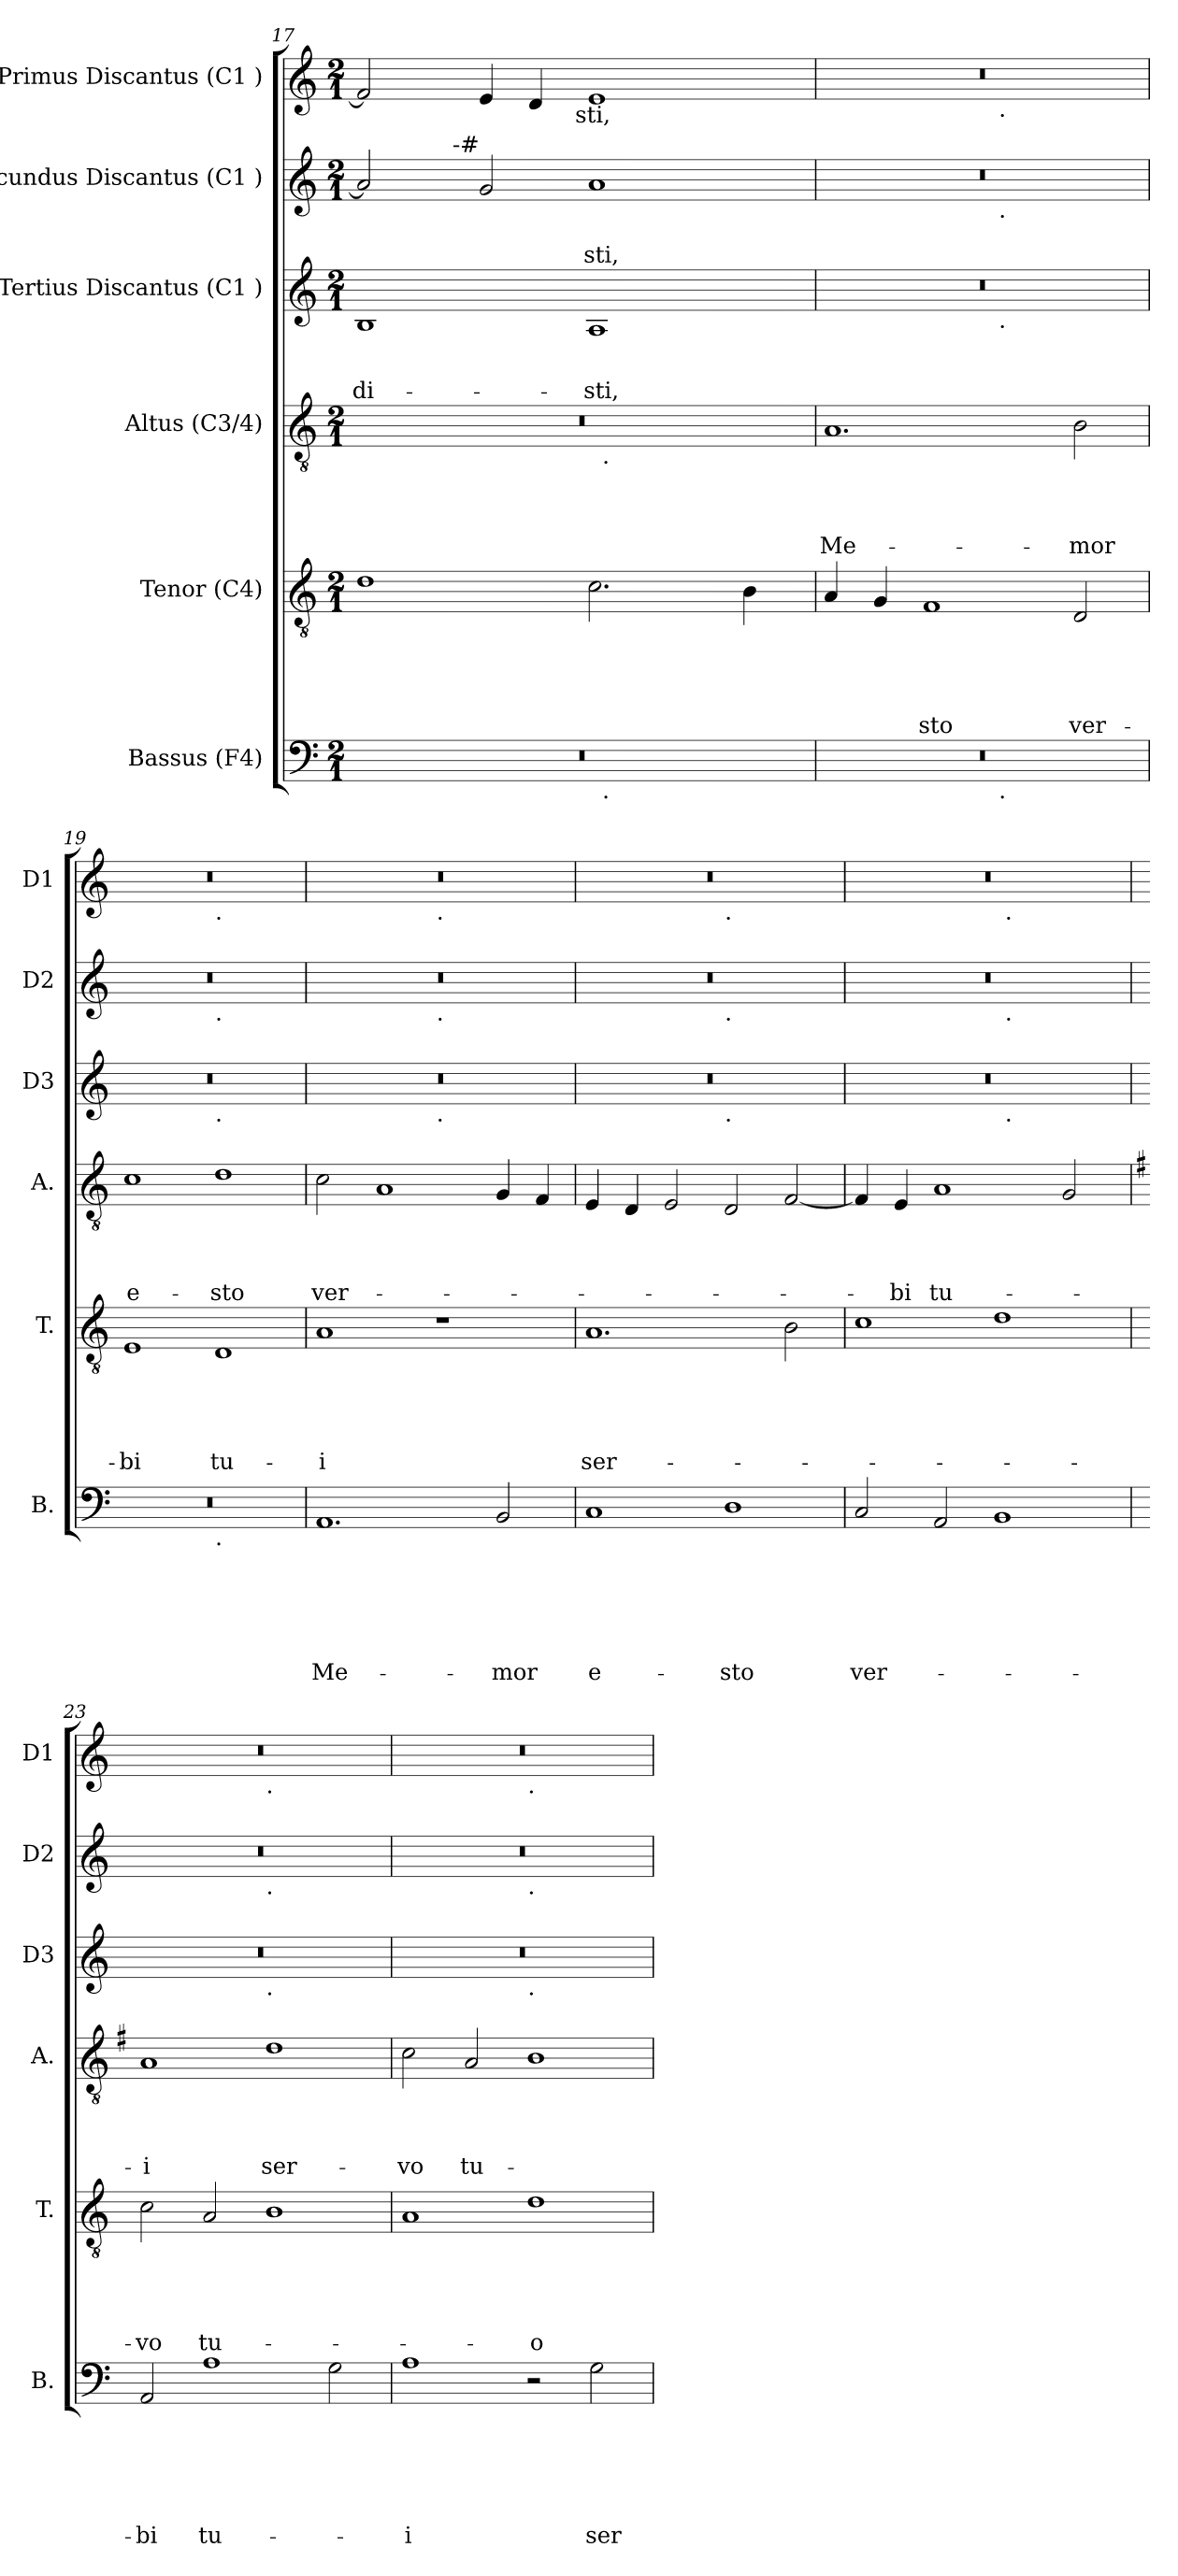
**kern	**text	**text	**text	**text	**text	**text	**kern	**text	**text	**text	**text	**text	**kern	**text	**text	**text	**text	**kern	**text	**text	**text	**kern	**text	**text	**kern
*part6	*part6	*part6	*part6	*part6	*part6	*part6	*part5	*part5	*part5	*part5	*part5	*part5	*part4	*part4	*part4	*part4	*part4	*part3	*part3	*part3	*part3	*part2	*part2	*part2	*part1
*staff6	*staff6	*staff6	*staff6	*staff6	*staff6	*staff6	*staff5	*staff5	*staff5	*staff5	*staff5	*staff5	*staff4	*staff4	*staff4	*staff4	*staff4	*staff3	*staff3	*staff3	*staff3	*staff2	*staff2	*staff2	*staff1
*I"Bassus (F4)	*	*	*	*	*	*	*I"Tenor (C4)	*	*	*	*	*	*I"Altus (C3/4)	*	*	*	*	*I"Tertius Discantus (C1 )	*	*	*	*I"Secundus Discantus (C1 )	*	*	*I"Primus Discantus (C1 )
*I'B.	*	*	*	*	*	*	*I'T.	*	*	*	*	*	*I'A.	*	*	*	*	*I'D3	*	*	*	*I'D2	*	*	*I'D1
!!LO:PB:g=z
*clefF4	*	*	*	*	*	*	*clefGv2	*	*	*	*	*	*clefGv2	*	*	*	*	*clefG2	*	*	*	*clefG2	*	*	*clefG2
*k[]	*	*	*	*	*	*	*k[]	*	*	*	*	*	*k[]	*	*	*	*	*k[]	*	*	*	*k[]	*	*	*k[]
*C:	*	*	*	*	*	*	*C:	*	*	*	*	*	*C:	*	*	*	*	*C:	*	*	*	*C:	*	*	*C:
*M2/1	*	*	*	*	*	*	*M2/1	*	*	*	*	*	*M2/1	*	*	*	*	*M2/1	*	*	*	*M2/1	*	*	*M2/1
=17	=17	=17	=17	=17	=17	=17	=17	=17	=17	=17	=17	=17	=17	=17	=17	=17	=17	=17	=17	=17	=17	=17	=17	=17	=17
!	!	!	!	!	!	!	!	!	!	!	!	!	!	!	!	!	!	!	!	!	!LO:LY:b	!	!	!	!
*^	*	*	*	*	*	*	*	*	*	*	*	*	*^	*	*	*	*	*	*	*	*	*^	*	*	*^
0r	1ryy	.	.	.	.	.	.	1d	.	.	.	.	.	0r	1ryy	.	.	.	.	1B	.	.	-di-	2a/]	4ryy	.	.	2f/]	2ryy
.	.	.	.	.	.	.	.	.	.	.	.	.	.	.	.	.	.	.	.	.	.	.	.	.	8ryy	.	.	.	.
.	.	.	.	.	.	.	.	.	.	.	.	.	.	.	.	.	.	.	.	.	.	.	.	.	32ryy	.	.	.	.
!	!	!	!	!	!	!	!	!	!	!	!	!	!	!	!	!	!	!	!	!	!	!	!	!	!LO:TX:a:t=-#	!	!	!	!
.	.	.	.	.	.	.	.	.	.	.	.	.	.	.	.	.	.	.	.	.	.	.	.	.	1ryy	.	.	.	.
.	.	.	.	.	.	.	.	.	.	.	.	.	.	.	.	.	.	.	.	.	.	.	.	2g/	.	.	.	4e/	4...ryy
.	.	.	.	.	.	.	.	.	.	.	.	.	.	.	.	.	.	.	.	.	.	.	.	.	.	.	.	4d/	.
!	!	!	!	!	!	!	!	!	!	!	!	!	!	!	!	!	!	!	!	!	!	!	!	!	!	!	!	!	!LO:TX:b:t=sti,
.	.	.	.	.	.	.	.	.	.	.	.	.	.	.	.	.	.	.	.	.	.	.	.	.	.	.	.	.	1ryy
!	!	!	!	!	!	!	!	!	!	!	!	!	!	!	!	!	!	!	!	!	!	!	!LO:LY:b	!	!	!	!LO:LY:b	!	!
.	32ryy	.	.	.	.	.	.	2.c\	.	.	.	.	.	.	32ryy	.	.	.	.	1A	.	.	-sti,	1a	.	.	-sti,	1e	.
!	!	!	!	!	!	!	!	!	!	!	!	!	!	!	!LO:TX:b:t=.	!	!	!	!	!	!	!	!	!	!	!	!	!	!
!	!LO:TX:b:t=.	!	!	!	!	!	!	!	!	!	!	!	!	!	!	!	!	!	!	!	!	!	!	!	!	!	!	!	!
.	2ryy	.	.	.	.	.	.	.	.	.	.	.	.	.	2ryy	.	.	.	.	.	.	.	.	.	.	.	.	.	.
.	.	.	.	.	.	.	.	.	.	.	.	.	.	.	.	.	.	.	.	.	.	.	.	.	2ryy	.	.	.	.
.	4...ryy	.	.	.	.	.	.	.	.	.	.	.	.	.	4...ryy	.	.	.	.	.	.	.	.	.	.	.	.	.	.
.	.	.	.	.	.	.	.	4B\	.	.	.	.	.	.	.	.	.	.	.	.	.	.	.	.	.	.	.	.	.
.	.	.	.	.	.	.	.	.	.	.	.	.	.	.	.	.	.	.	.	.	.	.	.	.	16.ryy	.	.	.	.
.	.	.	.	.	.	.	.	.	.	.	.	.	.	.	.	.	.	.	.	.	.	.	.	.	.	.	.	.	32ryy
=18	=18	=18	=18	=18	=18	=18	=18	=18	=18	=18	=18	=18	=18	=18	=18	=18	=18	=18	=18	=18	=18	=18	=18	=18	=18	=18	=18	=18	=18
!	!	!	!	!	!	!	!	!	!	!	!	!	!	!	!	!	!	!	!LO:LY:b	!	!	!	!	!	!	!	!	!	!
*	*	*	*	*	*	*	*	*	*	*	*	*	*	*v	*v	*	*	*	*	*^	*	*	*	*	*	*	*	*	*
0r	1ryy	.	.	.	.	.	.	4A/	.	.	.	.	.	1.A	.	.	.	Me-	0r	1ryy	.	.	.	0r	1ryy	.	.	0r	1ryy
.	.	.	.	.	.	.	.	4G/	.	.	.	.	.	.	.	.	.	.	.	.	.	.	.	.	.	.	.	.	.
!	!	!	!	!	!	!	!	!	!	!	!	!	!LO:LY:b	!	!	!	!	!	!	!	!	!	!	!	!	!	!	!	!
.	.	.	.	.	.	.	.	1F	.	.	.	.	-sto	.	.	.	.	.	.	.	.	.	.	.	.	.	.	.	.
!	!	!	!	!	!	!	!	!	!	!	!	!	!	!	!	!	!	!	!	!	!	!	!	!	!	!	!	!	!LO:TX:b:t=.
!	!	!	!	!	!	!	!	!	!	!	!	!	!	!	!	!	!	!	!	!	!	!	!	!	!LO:TX:b:t=.	!	!	!	!
!	!	!	!	!	!	!	!	!	!	!	!	!	!	!	!	!	!	!	!	!LO:TX:b:t=.	!	!	!	!	!	!	!	!	!
!	!LO:TX:b:t=.	!	!	!	!	!	!	!	!	!	!	!	!	!	!	!	!	!	!	!	!	!	!	!	!	!	!	!	!
.	1ryy	.	.	.	.	.	.	.	.	.	.	.	.	.	.	.	.	.	.	1ryy	.	.	.	.	1ryy	.	.	.	1ryy
!	!	!	!	!	!	!	!	!	!	!	!	!	!LO:LY:b	!	!	!	!	!LO:LY:b	!	!	!	!	!	!	!	!	!	!	!
.	.	.	.	.	.	.	.	2D/	.	.	.	.	ver-	2B\	.	.	.	-mor	.	.	.	.	.	.	.	.	.	.	.
=19	=19	=19	=19	=19	=19	=19	=19	=19	=19	=19	=19	=19	=19	=19	=19	=19	=19	=19	=19	=19	=19	=19	=19	=19	=19	=19	=19	=19	=19
!	!	!	!	!	!	!	!	!	!	!	!	!	!LO:LY:b	!	!	!	!	!LO:LY:b:rj	!	!	!	!	!	!	!	!	!	!	!
0r	1ryy	.	.	.	.	.	.	1E	.	.	.	.	-bi	1c	.	.	.	e-	0r	1ryy	.	.	.	0r	1ryy	.	.	0r	1ryy
!	!	!	!	!	!	!	!	!	!	!	!	!	!	!	!	!	!	!	!	!	!	!	!	!	!	!	!	!	!LO:TX:b:t=.
!	!	!	!	!	!	!	!	!	!	!	!	!	!	!	!	!	!	!	!	!	!	!	!	!	!LO:TX:b:t=.	!	!	!	!
!	!	!	!	!	!	!	!	!	!	!	!	!	!	!	!	!	!	!	!	!LO:TX:b:t=.	!	!	!	!	!	!	!	!	!
!	!LO:TX:b:t=.	!	!	!	!	!	!	!	!	!	!	!	!	!	!	!	!	!	!	!	!	!	!	!	!	!	!	!	!
!	!	!	!	!	!	!	!	!	!	!	!	!	!LO:LY:b	!	!	!	!	!LO:LY:b	!	!	!	!	!	!	!	!	!	!	!
.	1ryy	.	.	.	.	.	.	1D	.	.	.	.	tu-	1d	.	.	.	-sto	.	1ryy	.	.	.	.	1ryy	.	.	.	1ryy
=20	=20	=20	=20	=20	=20	=20	=20	=20	=20	=20	=20	=20	=20	=20	=20	=20	=20	=20	=20	=20	=20	=20	=20	=20	=20	=20	=20	=20	=20
!	!	!	!	!	!	!	!LO:LY:b	!	!	!	!	!	!LO:LY:b:rj	!	!	!	!	!LO:LY:b	!	!	!	!	!	!	!	!	!	!	!
*v	*v	*	*	*	*	*	*	*	*	*	*	*	*	*	*	*	*	*	*	*	*	*	*	*	*	*	*	*	*
1.AA	.	.	.	.	.	Me-	1A	.	.	.	.	-i	2c\	.	.	.	ver-	0r	1ryy	.	.	.	0r	1ryy	.	.	0r	1ryy
.	.	.	.	.	.	.	.	.	.	.	.	.	1A	.	.	.	.	.	.	.	.	.	.	.	.	.	.	.
!	!	!	!	!	!	!	!	!	!	!	!	!	!	!	!	!	!	!	!	!	!	!	!	!	!	!	!	!LO:TX:b:t=.
!	!	!	!	!	!	!	!	!	!	!	!	!	!	!	!	!	!	!	!	!	!	!	!	!LO:TX:b:t=.	!	!	!	!
!	!	!	!	!	!	!	!	!	!	!	!	!	!	!	!	!	!	!	!LO:TX:b:t=.	!	!	!	!	!	!	!	!	!
.	.	.	.	.	.	.	1r	.	.	.	.	.	.	.	.	.	.	.	1ryy	.	.	.	.	1ryy	.	.	.	1ryy
!	!	!	!	!	!	!LO:LY:b	!	!	!	!	!	!	!	!	!	!	!	!	!	!	!	!	!	!	!	!	!	!
2BB/	.	.	.	.	.	-mor	.	.	.	.	.	.	4G/	.	.	.	.	.	.	.	.	.	.	.	.	.	.	.
.	.	.	.	.	.	.	.	.	.	.	.	.	4F/	.	.	.	.	.	.	.	.	.	.	.	.	.	.	.
=21	=21	=21	=21	=21	=21	=21	=21	=21	=21	=21	=21	=21	=21	=21	=21	=21	=21	=21	=21	=21	=21	=21	=21	=21	=21	=21	=21	=21
!	!	!	!	!	!	!LO:LY:b:rj	!	!	!	!	!	!LO:LY:b	!	!	!	!	!	!	!	!	!	!	!	!	!	!	!	!
1C	.	.	.	.	.	e-	1.A	.	.	.	.	ser-	4E/	.	.	.	.	0r	1ryy	.	.	.	0r	1ryy	.	.	0r	1ryy
.	.	.	.	.	.	.	.	.	.	.	.	.	4D/	.	.	.	.	.	.	.	.	.	.	.	.	.	.	.
.	.	.	.	.	.	.	.	.	.	.	.	.	2E/	.	.	.	.	.	.	.	.	.	.	.	.	.	.	.
!	!	!	!	!	!	!	!	!	!	!	!	!	!	!	!	!	!	!	!	!	!	!	!	!	!	!	!	!LO:TX:b:t=.
!	!	!	!	!	!	!	!	!	!	!	!	!	!	!	!	!	!	!	!	!	!	!	!	!LO:TX:b:t=.	!	!	!	!
!	!	!	!	!	!	!	!	!	!	!	!	!	!	!	!	!	!	!	!LO:TX:b:t=.	!	!	!	!	!	!	!	!	!
!	!	!	!	!	!	!LO:LY:b	!	!	!	!	!	!	!	!	!	!	!	!	!	!	!	!	!	!	!	!	!	!
1D	.	.	.	.	.	-sto	.	.	.	.	.	.	2D/	.	.	.	.	.	1ryy	.	.	.	.	1ryy	.	.	.	1ryy
.	.	.	.	.	.	.	2B\	.	.	.	.	.	[<2F/	.	.	.	.	.	.	.	.	.	.	.	.	.	.	.
!!LO:LB:g=z	!!
=22	=22	=22	=22	=22	=22	=22	=22	=22	=22	=22	=22	=22	=22	=22	=22	=22	=22	=22	=22	=22	=22	=22	=22	=22	=22	=22	=22	=22
!	!	!	!	!	!	!LO:LY:b	!	!	!	!	!	!	!	!	!	!	!	!	!	!	!	!	!	!	!	!	!	!
2C/	.	.	.	.	.	ver-	1c	.	.	.	.	.	4F/]	.	.	.	.	0r	1ryy	.	.	.	0r	1ryy	.	.	0r	1ryy
!	!	!	!	!	!	!	!	!	!	!	!	!	!	!	!	!	!LO:LY:b	!	!	!	!	!	!	!	!	!	!	!
.	.	.	.	.	.	.	.	.	.	.	.	.	4E/	.	.	.	-bi	.	.	.	.	.	.	.	.	.	.	.
!	!	!	!	!	!	!	!	!	!	!	!	!	!	!	!	!	!LO:LY:b	!	!	!	!	!	!	!	!	!	!	!
2AA/	.	.	.	.	.	.	.	.	.	.	.	.	1A	.	.	.	tu-	.	.	.	.	.	.	.	.	.	.	.
1BB	.	.	.	.	.	.	1d	.	.	.	.	.	.	.	.	.	.	.	32ryy	.	.	.	.	32ryy	.	.	.	32ryy
!	!	!	!	!	!	!	!	!	!	!	!	!	!	!	!	!	!	!	!	!	!	!	!	!	!	!	!	!LO:TX:b:t=.
!	!	!	!	!	!	!	!	!	!	!	!	!	!	!	!	!	!	!	!	!	!	!	!	!LO:TX:b:t=.	!	!	!	!
!	!	!	!	!	!	!	!	!	!	!	!	!	!	!	!	!	!	!	!LO:TX:b:t=.	!	!	!	!	!	!	!	!	!
.	.	.	.	.	.	.	.	.	.	.	.	.	.	.	.	.	.	.	2ryy	.	.	.	.	2ryy	.	.	.	2ryy
.	.	.	.	.	.	.	.	.	.	.	.	.	2G/	.	.	.	.	.	.	.	.	.	.	.	.	.	.	.
.	.	.	.	.	.	.	.	.	.	.	.	.	.	.	.	.	.	.	4...ryy	.	.	.	.	4...ryy	.	.	.	4...ryy
=23	=23	=23	=23	=23	=23	=23	=23	=23	=23	=23	=23	=23	=23	=23	=23	=23	=23	=23	=23	=23	=23	=23	=23	=23	=23	=23	=23	=23
*	*	*	*	*	*	*	*	*	*	*	*	*	*k[f#]	*	*	*	*	*	*	*	*	*	*	*	*	*	*	*
*	*	*	*	*	*	*	*	*	*	*	*	*	*G:	*	*	*	*	*	*	*	*	*	*	*	*	*	*	*
!	!	!	!	!	!	!LO:LY:b	!	!	!	!	!	!LO:LY:b	!	!	!	!	!LO:LY:b:rj	!	!	!	!	!	!	!	!	!	!	!
2AA/	.	.	.	.	.	-bi	2c\	.	.	.	.	-vo	1A	.	.	.	-i	0r	1ryy	.	.	.	0r	1ryy	.	.	0r	1ryy
!	!	!	!	!	!	!LO:LY:b	!	!	!	!	!	!LO:LY:b	!	!	!	!	!	!	!	!	!	!	!	!	!	!	!	!
1A	.	.	.	.	.	tu-	2A/	.	.	.	.	tu-	.	.	.	.	.	.	.	.	.	.	.	.	.	.	.	.
!	!	!	!	!	!	!	!	!	!	!	!	!	!	!	!	!	!	!	!	!	!	!	!	!	!	!	!	!LO:TX:b:t=.
!	!	!	!	!	!	!	!	!	!	!	!	!	!	!	!	!	!	!	!	!	!	!	!	!LO:TX:b:t=.	!	!	!	!
!	!	!	!	!	!	!	!	!	!	!	!	!	!	!	!	!	!	!	!LO:TX:b:t=.	!	!	!	!	!	!	!	!	!
!	!	!	!	!	!	!	!	!	!	!	!	!	!	!	!	!	!LO:LY:b	!	!	!	!	!	!	!	!	!	!	!
.	.	.	.	.	.	.	1B	.	.	.	.	.	1d	.	.	.	ser-	.	1ryy	.	.	.	.	1ryy	.	.	.	1ryy
2G\	.	.	.	.	.	.	.	.	.	.	.	.	.	.	.	.	.	.	.	.	.	.	.	.	.	.	.	.
=24	=24	=24	=24	=24	=24	=24	=24	=24	=24	=24	=24	=24	=24	=24	=24	=24	=24	=24	=24	=24	=24	=24	=24	=24	=24	=24	=24	=24
!	!	!	!	!	!	!LO:LY:b:rj	!	!	!	!	!	!	!	!	!	!	!LO:LY:b	!	!	!	!	!	!	!	!	!	!	!
1A	.	.	.	.	.	-i	1A	.	.	.	.	.	2c\	.	.	.	-vo	0r	1ryy	.	.	.	0r	1ryy	.	.	0r	1ryy
!	!	!	!	!	!	!	!	!	!	!	!	!	!	!	!	!	!LO:LY:b	!	!	!	!	!	!	!	!	!	!	!
.	.	.	.	.	.	.	.	.	.	.	.	.	2A/	.	.	.	tu-	.	.	.	.	.	.	.	.	.	.	.
!	!	!	!	!	!	!	!	!	!	!	!	!	!	!	!	!	!	!	!	!	!	!	!	!	!	!	!	!LO:TX:b:t=.
!	!	!	!	!	!	!	!	!	!	!	!	!	!	!	!	!	!	!	!	!	!	!	!	!LO:TX:b:t=.	!	!	!	!
!	!	!	!	!	!	!	!	!	!	!	!	!	!	!	!	!	!	!	!LO:TX:b:t=.	!	!	!	!	!	!	!	!	!
!	!	!	!	!	!	!	!	!	!	!	!	!LO:LY:b:rj	!	!	!	!	!	!	!	!	!	!	!	!	!	!	!	!
2r	.	.	.	.	.	.	1d	.	.	.	.	-o	1B	.	.	.	.	.	1ryy	.	.	.	.	1ryy	.	.	.	1ryy
!	!	!	!	!	!	!LO:LY:b	!	!	!	!	!	!	!	!	!	!	!	!	!	!	!	!	!	!	!	!	!	!
2G\	.	.	.	.	.	ser-	.	.	.	.	.	.	.	.	.	.	.	.	.	.	.	.	.	.	.	.	.	.
*	*	*	*	*	*	*	*	*	*	*	*	*	*	*	*	*	*	*v	*v	*	*	*	*	*	*	*	*v	*v
*	*	*	*	*	*	*	*	*	*	*	*	*	*	*	*	*	*	*	*	*	*	*v	*v	*	*	*
=	=	=	=	=	=	=	=	=	=	=	=	=	=	=	=	=	=	=	=	=	=	=	=	=	=
*-	*-	*-	*-	*-	*-	*-	*-	*-	*-	*-	*-	*-	*-	*-	*-	*-	*-	*-	*-	*-	*-	*-	*-	*-	*-
